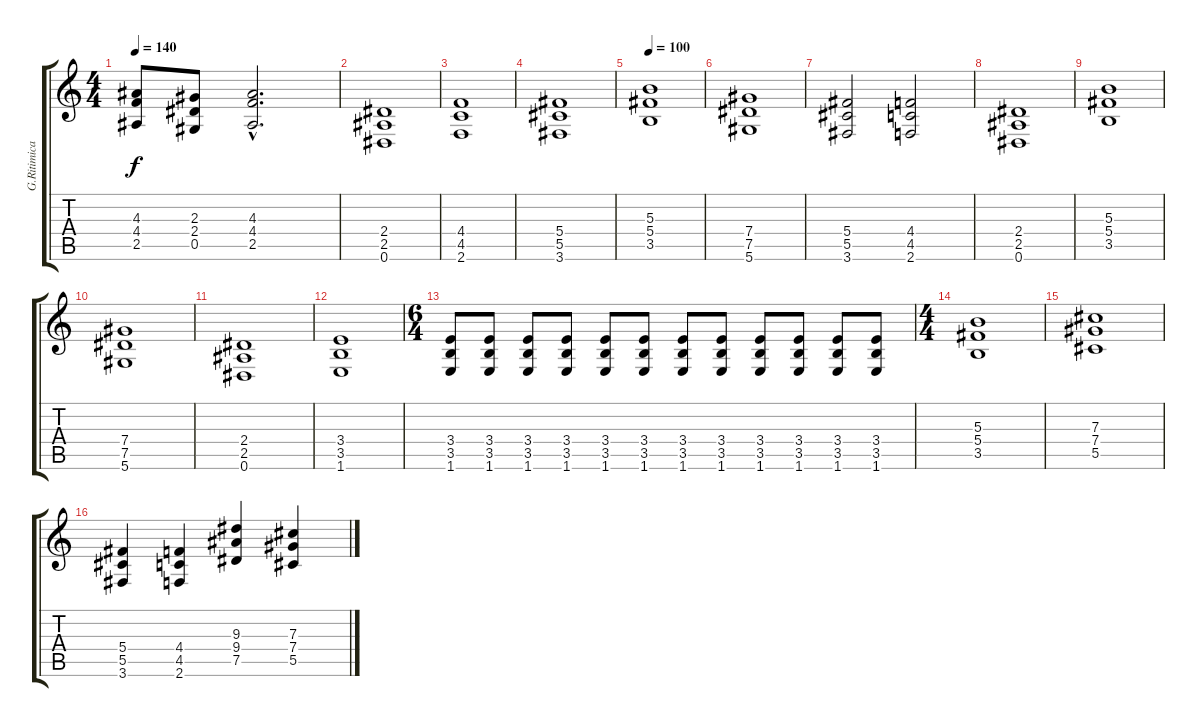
\track ("G.Ritimica" "G.Ritimica") {instrument distortionguitar}
\staff {score tabs}
\tuning (Eb4 Bb3 Gb3 Db3 Ab2 Eb2) {hide}
\ts (4 4)
\tempo 140
\clef g2
\ks c
(4.3 4.4 2.5).8{dy f} (2.3 2.4 0.5).8 (4.3{hac} 4.4{hac} 2.5{hac}).2{d} |
(2.4 2.5 0.6).1 |
(4.4 4.5 2.6).1 |
(5.4 5.5 3.6).1 |
\tempo 120
\tempo 100
(5.3 5.4 3.5).1 |
(7.4 7.5 5.6).1 |
(5.4 5.5 3.6).2 (4.4 4.5 2.6).2 |
(2.4 2.5 0.6).1 |
(5.3 5.4 3.5).1 |
(7.4 7.5 5.6).1 |
(2.4 2.5 0.6).1 |
(3.4 3.5 1.6).1 |
\ts (6 4)
(3.4 3.5 1.6).8 (3.4 3.5 1.6).8 (3.4 3.5 1.6).8 (3.4 3.5 1.6).8 (3.4 3.5 1.6).8 (3.4 3.5 1.6).8 (3.4 3.5 1.6).8 (3.4 3.5 1.6).8 (3.4 3.5 1.6).8 (3.4 3.5 1.6).8 (3.4 3.5 1.6).8 (3.4 3.5 1.6).8 |
\ts (4 4)
(5.3 5.4 3.5).1 |
(7.3 7.4 5.5).1 |
(5.4 5.5 3.6).4 (4.4 4.5 2.6).4 (9.3 9.4 7.5).4 (7.3 7.4 5.5).4
